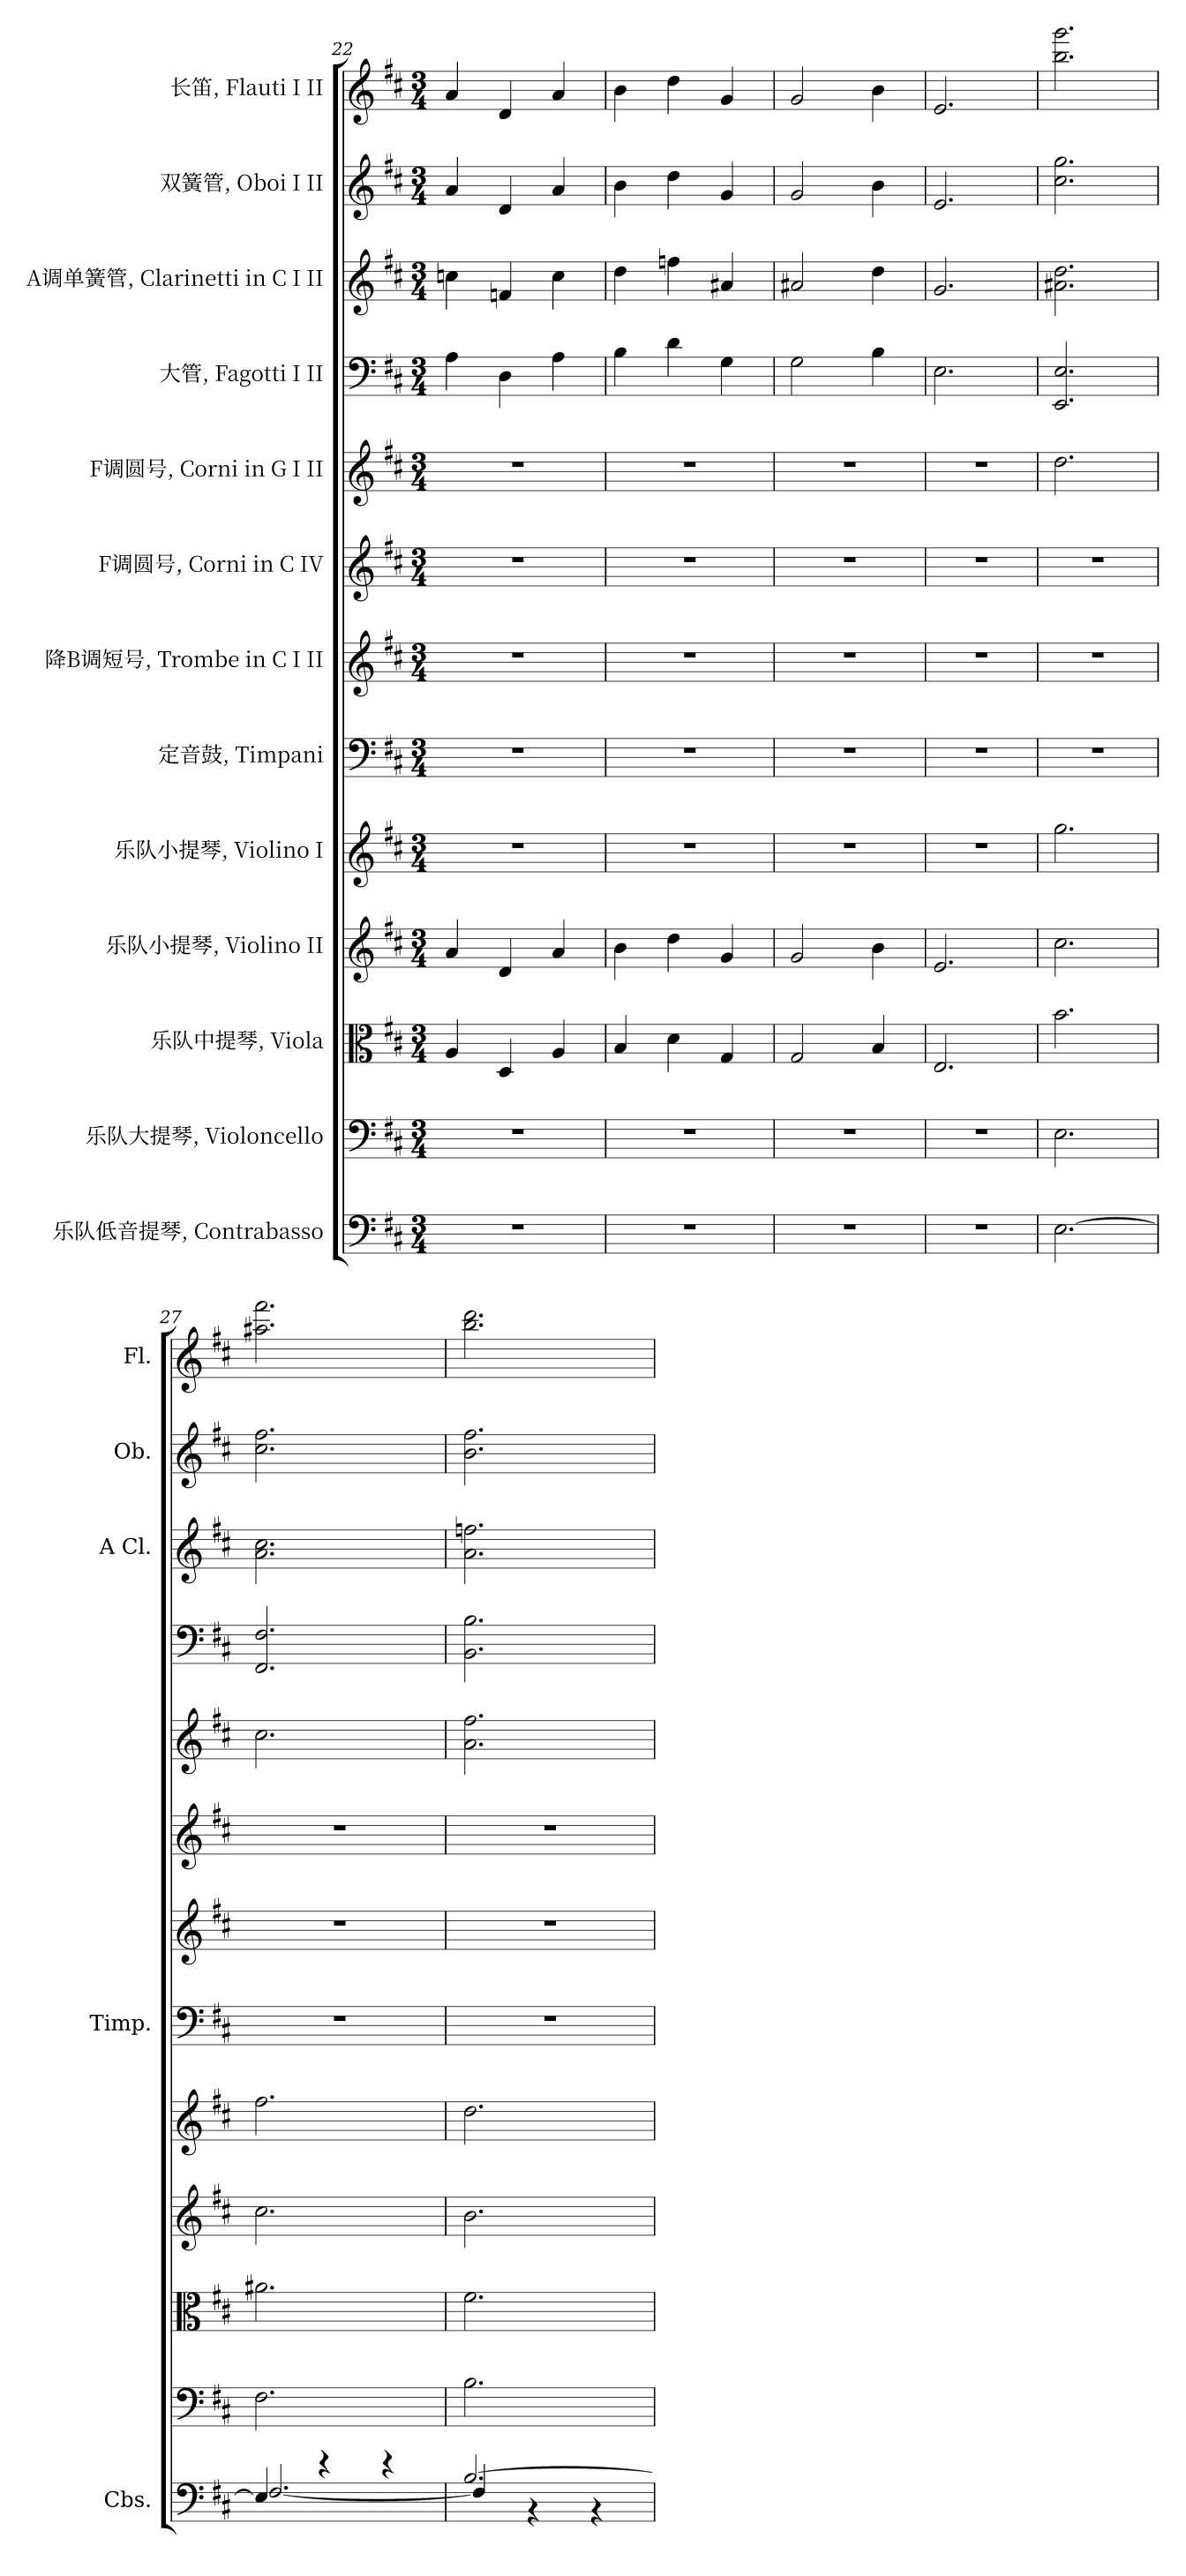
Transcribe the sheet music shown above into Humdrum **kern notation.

**kern	**kern	**kern	**kern	**kern	**kern	**kern	**kern	**kern	**kern	**kern	**kern	**kern
*part13	*part12	*part11	*part10	*part9	*part8	*part7	*part6	*part5	*part4	*part3	*part2	*part1
*staff13	*staff12	*staff11	*staff10	*staff9	*staff8	*staff7	*staff6	*staff5	*staff4	*staff3	*staff2	*staff1
*I"乐队低音提琴, Contrabasso	*I"乐队大提琴, Violoncello	*I"乐队中提琴, Viola	*I"乐队小提琴, Violino II	*I"乐队小提琴, Violino I	*I"定音鼓, Timpani	*I"降B调短号, Trombe in C I II	*I"F调圆号, Corni in C IV	*I"F调圆号, Corni in G I II	*I"大管, Fagotti I II	*I"A调单簧管, Clarinetti in C I II	*I"双簧管, Oboi I II	*I"长笛, Flauti I II
*I'Cbs.	*	*	*	*	*I'Timp.	*	*	*	*	*I'A Cl.	*I'Ob.	*I'Fl.
*clefF4	*clefF4	*clefC3	*clefG2	*clefG2	*clefF4	*clefG2	*clefG2	*clefG2	*clefF4	*clefG2	*clefG2	*clefG2
*ITrd7c12	*	*	*	*	*	*ITrd1c2	*ITrd4c7	*ITrd4c7	*	*ITrd2c3	*	*
*k[f#c#]	*k[f#c#]	*k[f#c#]	*k[f#c#]	*k[f#c#]	*k[f#c#]	*k[]	*k[f#]	*k[f#]	*k[f#c#]	*k[f#c#g#d#a#]	*k[f#c#]	*k[f#c#]
*M3/4	*M3/4	*M3/4	*M3/4	*M3/4	*M3/4	*M3/4	*M3/4	*M3/4	*M3/4	*M3/4	*M3/4	*M3/4
*MM350	*MM350	*MM350	*MM350	*MM350	*MM350	*MM350	*MM350	*MM350	*MM350	*MM350	*MM350	*MM350
=22	=22	=22	=22	=22	=22	=22	=22	=22	=22	=22	=22	=22
2.r	2.r	4A/	4a/	2.r	2.r	2.r	2.r	2.r	4A\	4an\	4a/	4a/
.	.	4D/	4d/	.	.	.	.	.	4D\	4dn/	4d/	4d/
*	*	*	*	*	*	*	*	*	*	*	*	*MM318
.	.	4A/	4a/	.	.	.	.	.	4A\	4a\	4a/	4a/
=23	=23	=23	=23	=23	=23	=23	=23	=23	=23	=23	=23	=23
*	*	*	*	*	*	*	*	*	*	*	*	*MM350
2.r	2.r	4B/	4b\	2.r	2.r	2.r	2.r	2.r	4B\	4b\	4b\	4b\
.	.	4d\	4dd\	.	.	.	.	.	4d\	4ddn\	4dd\	4dd\
*	*	*	*	*	*	*	*	*	*	*	*	*MM318
.	.	4G/	4g/	.	.	.	.	.	4G\	4f##X/	4g/	4g/
=24	=24	=24	=24	=24	=24	=24	=24	=24	=24	=24	=24	=24
*	*	*	*	*	*	*	*	*	*	*	*	*MM350
2.r	2.r	2G/	2g/	2.r	2.r	2.r	2.r	2.r	2G\	2f##X/	2g/	2g/
*	*	*	*	*	*	*	*	*	*	*	*	*MM318
.	.	4B/	4b\	.	.	.	.	.	4B\	4b\	4b\	4b\
=25	=25	=25	=25	=25	=25	=25	=25	=25	=25	=25	=25	=25
*	*	*	*	*	*	*	*	*	*	*	*	*MM350
2.r	2.r	2.E/	2.e/	2.r	2.r	2.r	2.r	2.r	2.E\	2.e/	2.e/	2.e/
=26	=26	=26	=26	=26	=26	=26	=26	=26	=26	=26	=26	=26
*	*	*	*	*	*	*	*	*	*	*	*	*MM350
[2.EE\	2.E\	2.b\	2.cc#\	2.gg\	2.r	2.r	2.r	2.g\	2.EE/ 2.E/	2.f##X\ 2.b\	2.cc#\ 2.gg\	2.bb\ 2.ggg\
=27	=27	=27	=27	=27	=27	=27	=27	=27	=27	=27	=27	=27
*	*	*	*	*	*	*	*	*	*	*	*	*MM350
*^	*	*	*	*	*	*	*	*	*	*	*	*
4EE/]	[2.FF#/	2.F#\	2.a#X\	2.cc#\	2.ff#\	2.r	2.r	2.r	2.f#\	2.FF#/ 2.F#/	2.f#\ 2.a#\	2.cc#\ 2.ff#\	2.aa#X\ 2.fff#\
4r	.	.	.	.	.	.	.	.	.	.	.	.	.
4r	.	.	.	.	.	.	.	.	.	.	.	.	.
=28	=28	=28	=28	=28	=28	=28	=28	=28	=28	=28	=28	=28	=28
*	*	*	*	*	*	*	*	*	*	*	*	*	*MM350
[2.BB/	4FF#/]	2.B\	2.f#\	2.b\	2.dd\	2.r	2.r	2.r	2.d\ 2.b\	2.BB\ 2.B\	2.f#\ 2.ddn\	2.b\ 2.ff#\	2.bb\ 2.ddd\
.	4r	.	.	.	.	.	.	.	.	.	.	.	.
.	4r	.	.	.	.	.	.	.	.	.	.	.	.
*v	*v	*	*	*	*	*	*	*	*	*	*	*	*
=	=	=	=	=	=	=	=	=	=	=	=	=
*-	*-	*-	*-	*-	*-	*-	*-	*-	*-	*-	*-	*-
